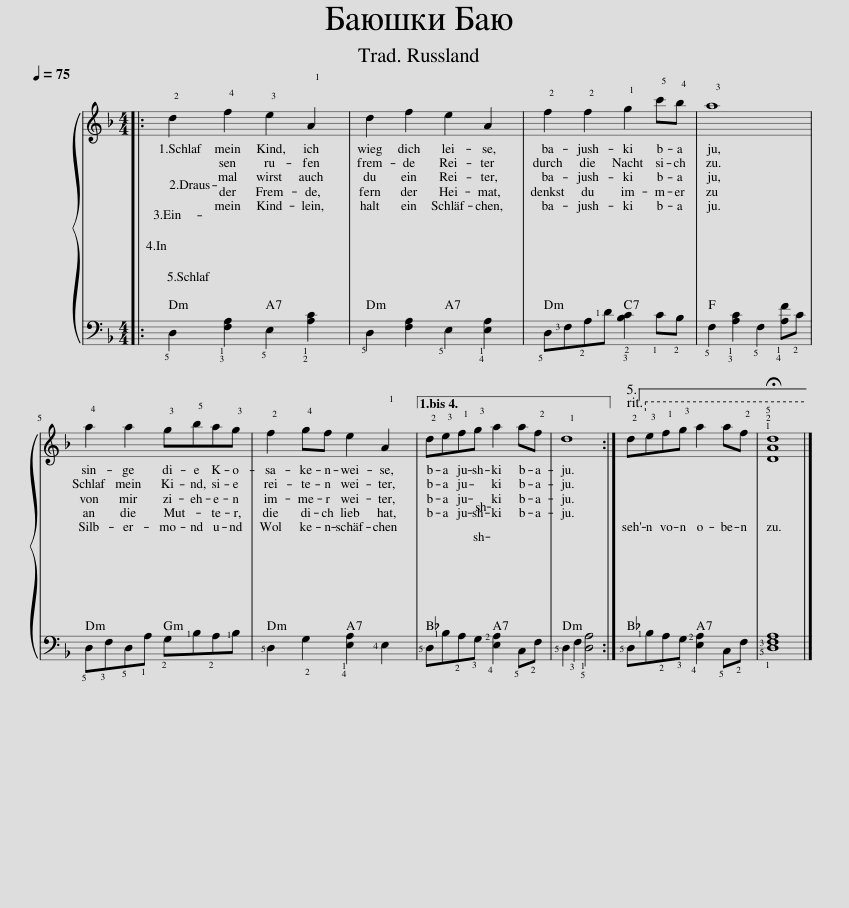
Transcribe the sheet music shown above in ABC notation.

X:1
%%score { 1 | 2 }
L:1/8
Q:1/4=75
M:4/4
I:linebreak $
K:F
V:1 treble
V:2 bass
V:1
|: !2!d2 !4!f2 !3!e2 !1!A2 | d2 f2 e2 A2 | !2!f2 !2!f2 !1!g2 !5!c'!4!b | !3!a8 |$ !4!a2 a2 !3!g!5!ba!3!g | %5
 !2!f2 !4!gf e2 !1!A2 |1,2,3,4 !2!d!3!e!1!f!3!g a2 a!2!f | !1!d8 :| !2!d!3!e[Q:1/4=70]!1!f!3!g[Q:1/4=65] a2[Q:1/4=60] a[Q:1/4=55]!2!f |[Q:1/4=50] !fermata!!1!!2!!5![DAd]8 |] %10
V:2
|: !5!D,2 !3!!1![F,A,]2 !5!E,2 !2!!1![A,C]2 | !5!D,2 [F,A,]2 !5!E,2 !4!!1![E,A,]2 | !5!D,!3!F,!2!A,!1!D !3!!2![B,C]2 !1!C!2!B, | !5!F,2 !3!!1![A,C]2 !5!F,2 !4!!1![A,F]!2!C |$ !5!D,!3!F,!5!D,!1!A, !2!G,!1!B,!2!A,!1!B, | %5
 !5!D,2 !2!G,2 !4!!1![E,A,]2 !4!E,2 |1,2,3,4 !5!D,!1!B,!2!A,!3!G, !4!!2![E,A,]2 !5!C,!2!F, | !5!D,2 !3!F,2 !5!!1![D,A,]4 :| !5!D,!1!B,!2!A,!3!G, !4!!2![E,A,]2 !5!C,!2!F, | !5!!3!!1![D,F,A,]8 |] %10
